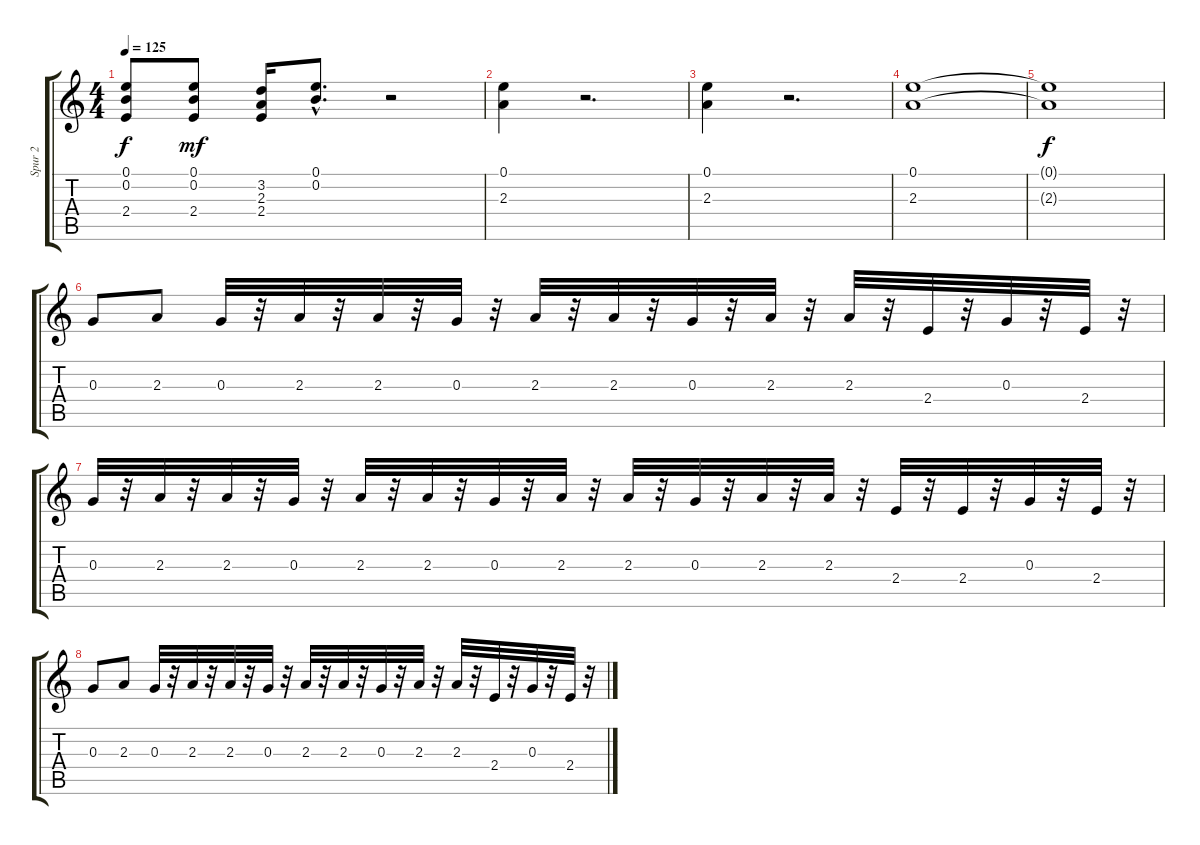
\track ("Spur 2" "Spur 2") {instrument overdrivenguitar}
\staff {score tabs}
\tuning (E4 B3 G3 D3 A2 E2) {hide}
\ts (4 4)
\tempo 125
\clef g2
\ks c
(0.1{t} 0.2{t} 2.4{t}).8{dy f} (0.1 0.2 2.4).8{dy mf} (3.2 2.3 2.4).16 (0.1{hac} 0.2{hac}).8{d} r.2 |
(0.1 2.3).4 r.2{d} |
(0.1 2.3).4 r.2{d} |
(0.1 2.3).1 |
(0.1{t} 2.3{t}).1{dy f} |
0.3.8 2.3.8 0.3.32 r.32 2.3.32 r.32 2.3.32 r.32 0.3.32 r.32 2.3.32 r.32 2.3.32 r.32 0.3.32 r.32 2.3.32 r.32 2.3.32 r.32 2.4.32 r.32 0.3.32 r.32 2.4.32 r.32 |
0.3.32 r.32 2.3.32 r.32 2.3.32 r.32 0.3.32 r.32 2.3.32 r.32 2.3.32 r.32 0.3.32 r.32 2.3.32 r.32 2.3.32 r.32 0.3.32 r.32 2.3.32 r.32 2.3.32 r.32 2.4.32 r.32 2.4.32 r.32 0.3.32 r.32 2.4.32 r.32 |
0.3.8 2.3.8 0.3.32 r.32 2.3.32 r.32 2.3.32 r.32 0.3.32 r.32 2.3.32 r.32 2.3.32 r.32 0.3.32 r.32 2.3.32 r.32 2.3.32 r.32 2.4.32 r.32 0.3.32 r.32 2.4.32 r.32
